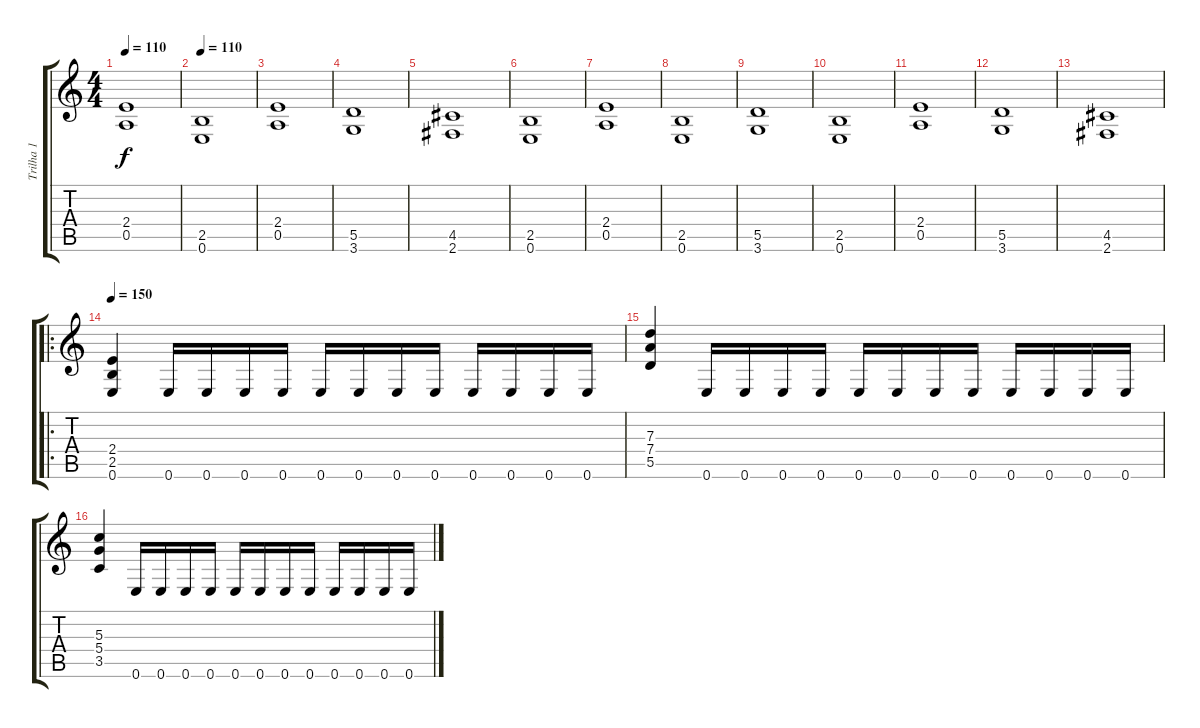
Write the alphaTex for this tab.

\track ("Trilha 1" "Trilha 1") {instrument distortionguitar}
\staff {score tabs}
\tuning (E4 B3 G3 D3 A2 E2) {hide}
\ts (4 4)
\tempo 110
\clef g2
\ks c
(2.4 0.5).1{dy f} |
\tempo 110
(2.5 0.6).1 |
(2.4 0.5).1 |
(5.5 3.6).1 |
(4.5 2.6).1 |
(2.5 0.6).1 |
(2.4 0.5).1 |
(2.5 0.6).1 |
(5.5 3.6).1 |
(2.5 0.6).1 |
(2.4 0.5).1 |
(5.5 3.6).1 |
(4.5 2.6).1 |
\ro
\tempo 150
(2.4 2.5 0.6).4 0.6.16 0.6.16 0.6.16 0.6.16 0.6.16 0.6.16 0.6.16 0.6.16 0.6.16 0.6.16 0.6.16 0.6.16 |
(7.3 7.4 5.5).4 0.6.16 0.6.16 0.6.16 0.6.16 0.6.16 0.6.16 0.6.16 0.6.16 0.6.16 0.6.16 0.6.16 0.6.16 |
(5.3 5.4 3.5).4 0.6.16 0.6.16 0.6.16 0.6.16 0.6.16 0.6.16 0.6.16 0.6.16 0.6.16 0.6.16 0.6.16 0.6.16
